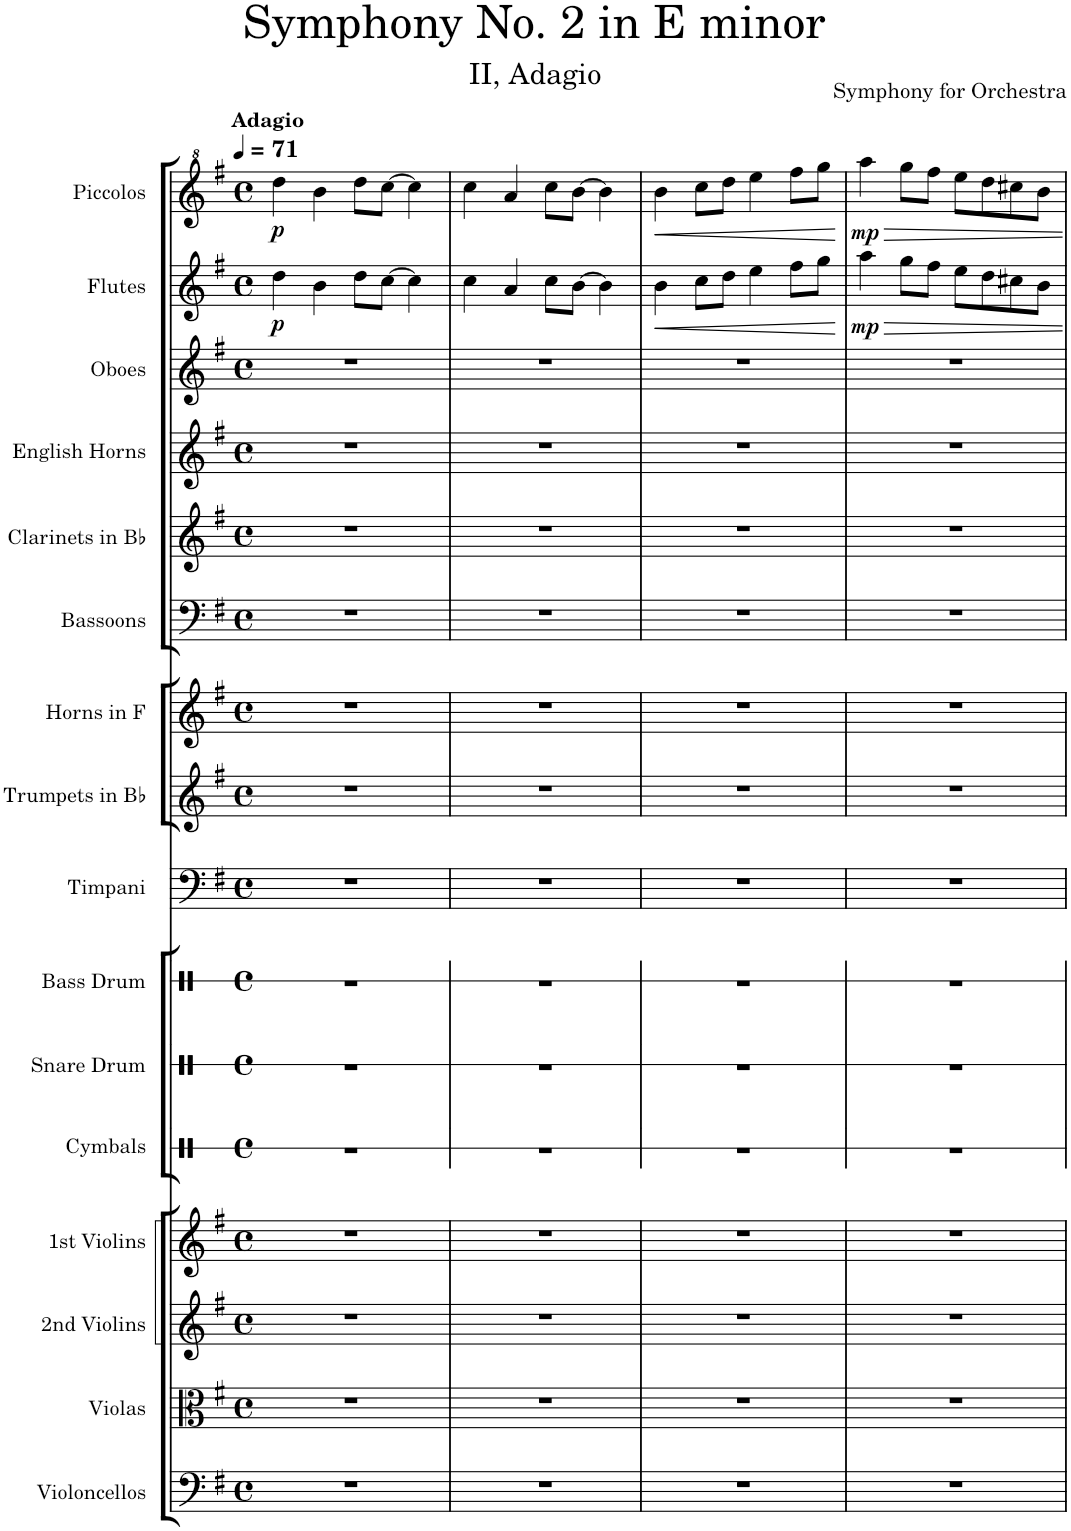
**kern	**kern	**kern	**kern	**kern	**kern	**kern	**kern	**kern	**kern	**kern	**kern	**kern	**kern	**kern	**dynam	**kern	**dynam
*part16	*part15	*part14	*part13	*part12	*part11	*part10	*part9	*part8	*part7	*part6	*part5	*part4	*part3	*part2	*part2	*part1	*part1
*staff16	*staff15	*staff14	*staff13	*staff12	*staff11	*staff10	*staff9	*staff8	*staff7	*staff6	*staff5	*staff4	*staff3	*staff2	*staff2	*staff1	*staff1
*I"Violoncellos	*I"Violas	*I"2nd Violins	*I"1st Violins	*I"Cymbals	*I"Snare Drum	*I"Bass Drum	*I"Timpani	*I"Trumpets in Bb	*I"Horns in F	*I"Bassoons	*I"Clarinets in Bb	*I"English Horns	*I"Oboes	*I"Flutes	*	*I"Piccolos	*
*I'Vcs.	*I'Vlas.	*I'2nd Vlns.	*I'1st Vlns.	*I'Cym.	*I'SD	*I'BD	*I'Timp.	*I'Tpts. in Bb	*I'Hns. in F	*I'Bsns.	*I'Cls. in Bb	*I'E. Hns.	*I'Obs.	*I'Fls.	*	*I'Piccs.	*
*	*	*	*	*stria1	*stria1	*stria1	*	*	*	*	*	*	*	*	*	*	*
*clefF4	*clefC3	*clefG2	*clefG2	*clefX	*clefX	*clefX	*clefF4	*clefG2	*clefG2	*clefF4	*clefG2	*clefG2	*clefG2	*clefG2	*	*clefG^2	*
*	*	*	*	*	*	*	*	*Trd1c2	*Trd4c7	*	*Trd1c2	*Trd4c7	*	*	*	*Trd-7c-12	*
*k[f#]	*k[f#]	*k[f#]	*k[f#]	*k[]	*k[]	*k[]	*k[f#]	*k[f#]	*k[f#]	*k[f#]	*k[f#]	*k[f#]	*k[f#]	*k[f#]	*	*k[f#]	*
*M4/4	*M4/4	*M4/4	*M4/4	*M4/4	*M4/4	*M4/4	*M4/4	*M4/4	*M4/4	*M4/4	*M4/4	*M4/4	*M4/4	*M4/4	*	*M4/4	*
*met(c)	*met(c)	*met(c)	*met(c)	*met(c)	*met(c)	*met(c)	*met(c)	*met(c)	*met(c)	*met(c)	*met(c)	*met(c)	*met(c)	*met(c)	*	*met(c)	*
*MM71	*MM71	*MM71	*MM71	*MM71	*MM71	*MM71	*MM71	*MM71	*MM71	*MM71	*MM71	*MM71	*MM71	*MM71	*	*MM71	*
=1	=1	=1	=1	=1	=1	=1	=1	=1	=1	=1	=1	=1	=1	=1	=1	=1	=1
!	!	!	!	!	!	!	!	!	!	!	!	!	!	!	!	!LO:TX:a:B:t=Adagio	!
!	!	!	!	!	!	!	!	!	!	!	!	!	!	!	!LO:DY:b	!	!LO:DY:b
1r	1r	1r	1r	1r	1r	1r	1r	1r	1r	1r	1r	1r	1r	4dd\	p	4ddd\	p
.	.	.	.	.	.	.	.	.	.	.	.	.	.	4b\	.	4bb\	.
.	.	.	.	.	.	.	.	.	.	.	.	.	.	8dd\L	.	8ddd\L	.
.	.	.	.	.	.	.	.	.	.	.	.	.	.	[8cc\J	.	[8ccc\J	.
.	.	.	.	.	.	.	.	.	.	.	.	.	.	4cc\]	.	4ccc\]	.
=2	=2	=2	=2	=2	=2	=2	=2	=2	=2	=2	=2	=2	=2	=2	=2	=2	=2
1r	1r	1r	1r	1r	1r	1r	1r	1r	1r	1r	1r	1r	1r	4cc\	.	4ccc\	.
.	.	.	.	.	.	.	.	.	.	.	.	.	.	4a/	.	4aa/	.
.	.	.	.	.	.	.	.	.	.	.	.	.	.	8cc\L	.	8ccc\L	.
.	.	.	.	.	.	.	.	.	.	.	.	.	.	[8b\J	.	[8bb\J	.
.	.	.	.	.	.	.	.	.	.	.	.	.	.	4b\]	.	4bb\]	.
=3	=3	=3	=3	=3	=3	=3	=3	=3	=3	=3	=3	=3	=3	=3	=3	=3	=3
!	!	!	!	!	!	!	!	!	!	!	!	!	!	!	!LO:HP:b	!	!LO:HP:b
1r	1r	1r	1r	1r	1r	1r	1r	1r	1r	1r	1r	1r	1r	4b\	<	4bb\	<
.	.	.	.	.	.	.	.	.	.	.	.	.	.	8cc\L	.	8ccc\L	.
.	.	.	.	.	.	.	.	.	.	.	.	.	.	8dd\J	.	8ddd\J	.
.	.	.	.	.	.	.	.	.	.	.	.	.	.	4ee\	.	4eee\	.
.	.	.	.	.	.	.	.	.	.	.	.	.	.	8ff#\L	.	8fff#\L	.
.	.	.	.	.	.	.	.	.	.	.	.	.	.	8gg\J	.	8ggg\J	.
.	.	.	.	.	.	.	.	.	.	.	.	.	.	.	[	.	[
=4	=4	=4	=4	=4	=4	=4	=4	=4	=4	=4	=4	=4	=4	=4	=4	=4	=4
!	!	!	!	!	!	!	!	!	!	!	!	!	!	!	!LO:DY:b	!	!LO:DY:b
1r	1r	1r	1r	1r	1r	1r	1r	1r	1r	1r	1r	1r	1r	4aa\	mp	4aaa\	mp
.	.	.	.	.	.	.	.	.	.	.	.	.	.	8gg\L	.	8ggg\L	.
.	.	.	.	.	.	.	.	.	.	.	.	.	.	8ff#\J	.	8fff#\J	.
.	.	.	.	.	.	.	.	.	.	.	.	.	.	8ee\L	.	8eee\L	.
.	.	.	.	.	.	.	.	.	.	.	.	.	.	8dd\	.	8ddd\	.
.	.	.	.	.	.	.	.	.	.	.	.	.	.	8cc#X\	.	8ccc#X\	.
.	.	.	.	.	.	.	.	.	.	.	.	.	.	8b\J	.	8bb\J	.
=	=	=	=	=	=	=	=	=	=	=	=	=	=	=	=	=	=
*-	*-	*-	*-	*-	*-	*-	*-	*-	*-	*-	*-	*-	*-	*-	*-	*-	*-
